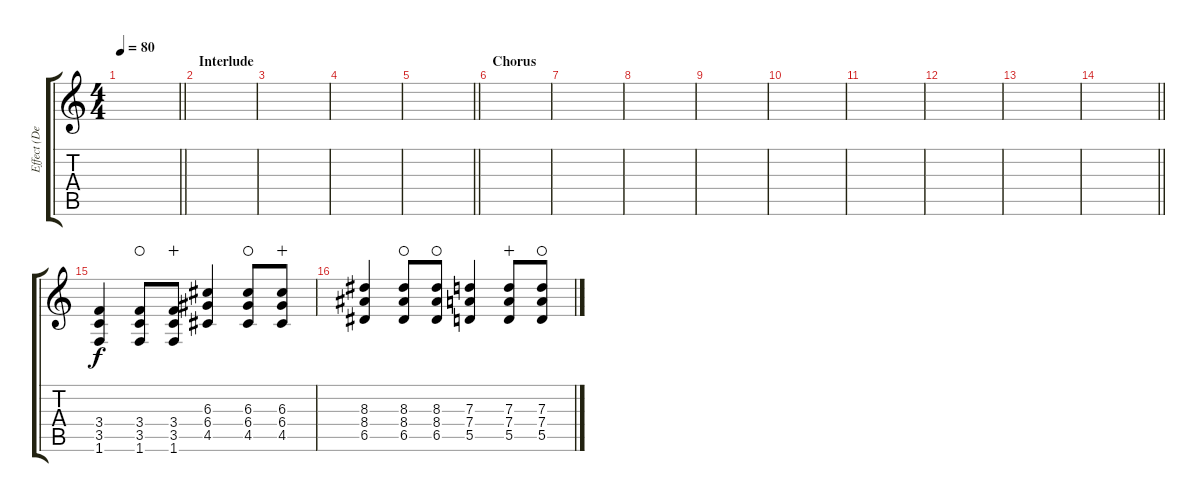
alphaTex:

\track ("Effect (Delay/Wah Wah)" "Effect (De") {instrument overdrivenguitar}
\staff {score tabs}
\tuning (E4 B3 G3 D3 A2 E2) {hide}
\ts (4 4)
\tempo 80
\clef g2
\barLineRight lightlight
\ks c
|
\section ("" "Interlude")
|
|
|
\barLineRight lightlight
|
\section ("" "Chorus")
|
|
|
|
|
|
|
|
\barLineRight lightlight
|
(3.4 3.5 1.6).4{dy f} (3.4 3.5 1.6).8{waho} (3.4 3.5 1.6).8{wahc} (6.3 6.4 4.5).4 (6.3 6.4 4.5).8{waho} (6.3 6.4 4.5).8{wahc} |
(8.3 8.4 6.5).4 (8.3 8.4 6.5).8{waho} (8.3 8.4 6.5).8{waho} (7.3 7.4 5.5).4 (7.3 7.4 5.5).8{wahc} (7.3 7.4 5.5).8{waho}
